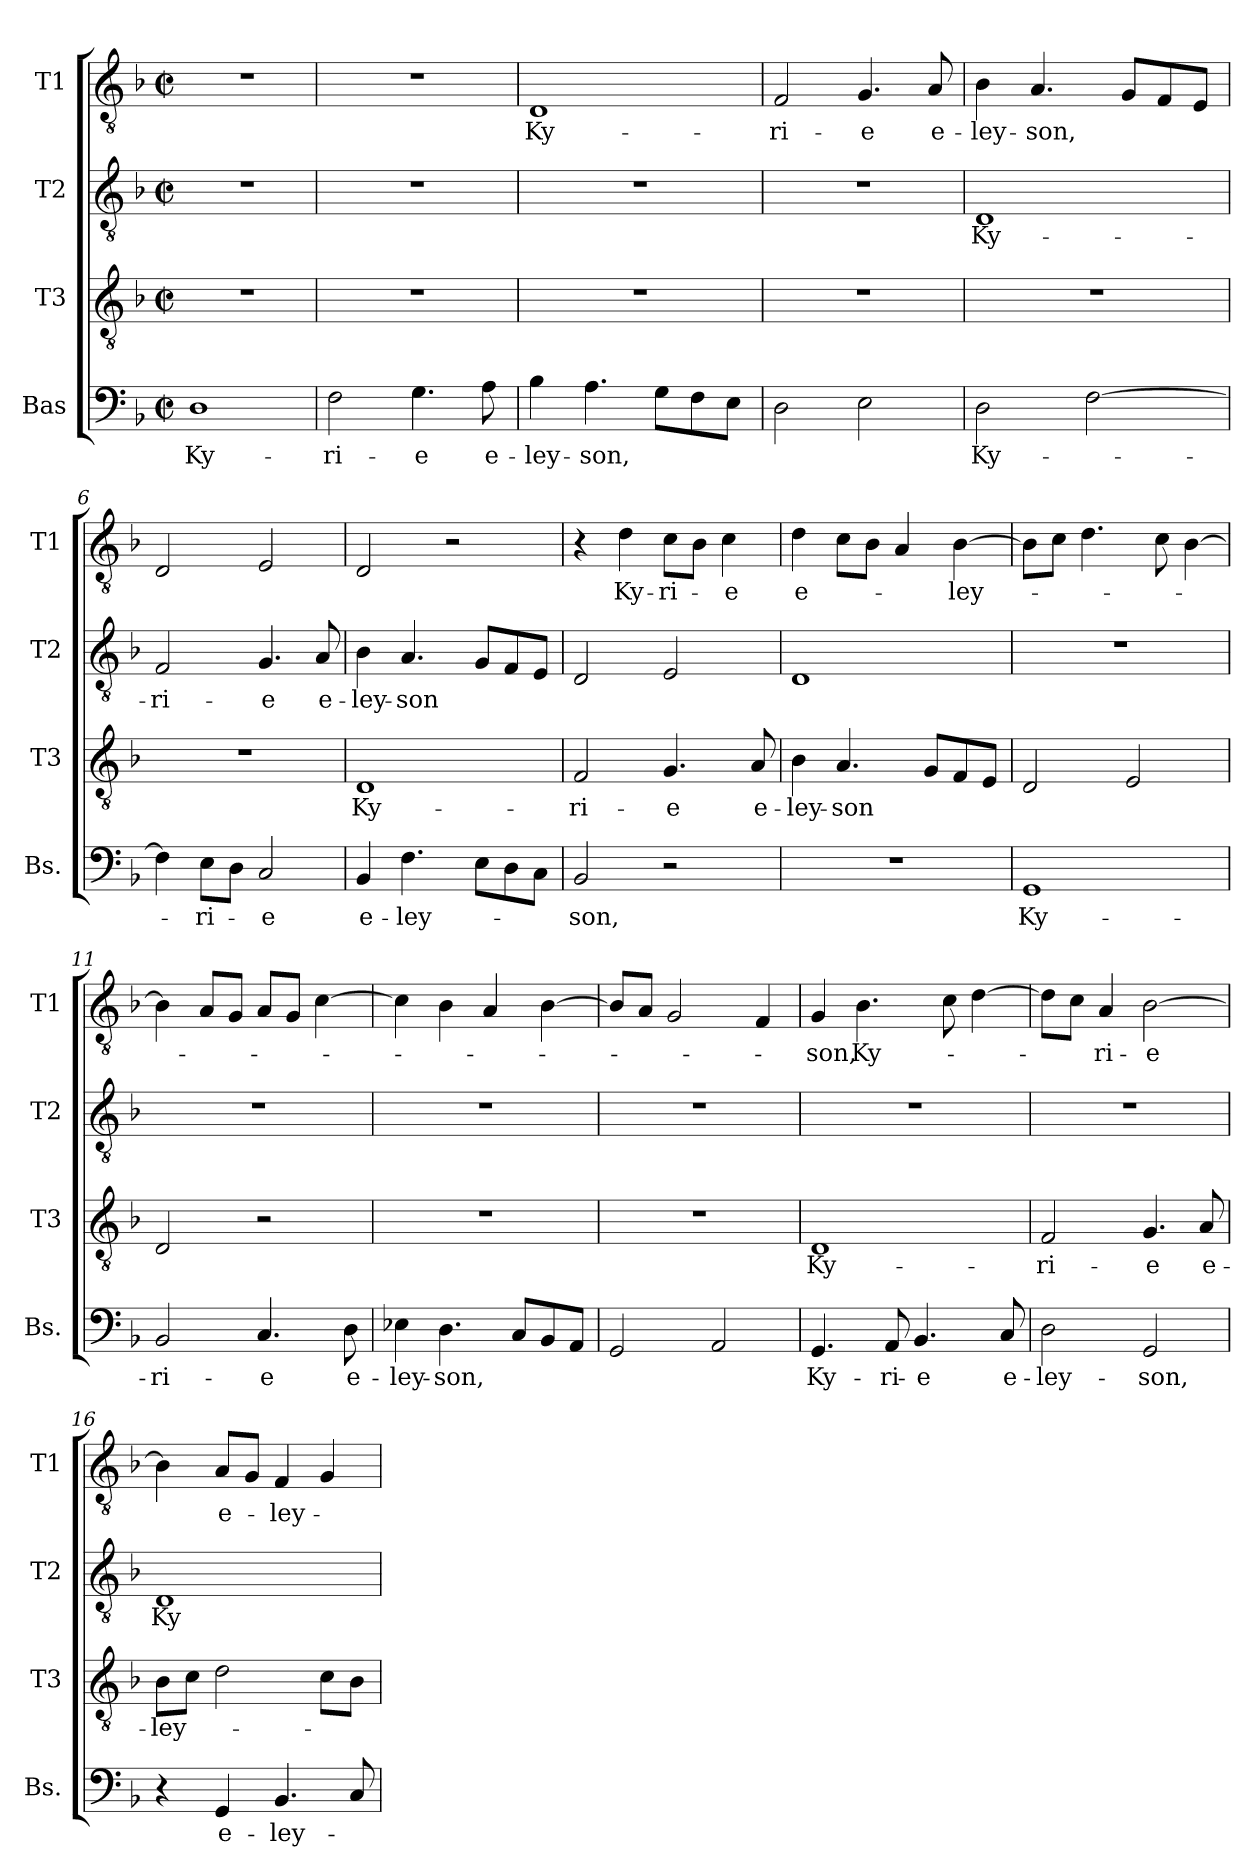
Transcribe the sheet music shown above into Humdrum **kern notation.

**kern	**text	**kern	**text	**kern	**text	**kern	**text
*part4	*part4	*part3	*part3	*part2	*part2	*part1	*part1
*staff4	*staff4	*staff3	*staff3	*staff2	*staff2	*staff1	*staff1
*I"Bas	*	*I"T3	*	*I"T2	*	*I"T1	*
*I'Bs.	*	*I'T3	*	*I'T2	*	*I'T1	*
*clefF4	*	*clefGv2	*	*clefGv2	*	*clefGv2	*
*k[b-]	*	*k[b-]	*	*k[b-]	*	*k[b-]	*
*M2/2	*	*M2/2	*	*M2/2	*	*M2/2	*
*met(c|)	*	*met(c|)	*	*met(c|)	*	*met(c|)	*
*MM110	*	*MM110	*	*MM110	*	*MM110	*
=1	=1	=1	=1	=1	=1	=1	=1
!	!LO:LY:b	!	!	!	!	!	!
1D	Ky-	1r	.	1r	.	1r	.
=2	=2	=2	=2	=2	=2	=2	=2
!	!LO:LY:b	!	!	!	!	!	!
2F\	-ri-	1r	.	1r	.	1r	.
!	!LO:LY:b	!	!	!	!	!	!
4.G\	-e	.	.	.	.	.	.
!	!LO:LY:b	!	!	!	!	!	!
8A\	e-	.	.	.	.	.	.
=3	=3	=3	=3	=3	=3	=3	=3
!	!LO:LY:b	!	!	!	!	!	!LO:LY:b
4B-\	-ley-	1r	.	1r	.	1D	Ky-
!	!LO:LY:b	!	!	!	!	!	!
4.A\	-son,	.	.	.	.	.	.
8G\L	.	.	.	.	.	.	.
8F\	.	.	.	.	.	.	.
8E\J	.	.	.	.	.	.	.
=4	=4	=4	=4	=4	=4	=4	=4
!	!	!	!	!	!	!	!LO:LY:b
2D\	.	1r	.	1r	.	2F/	-ri-
!	!	!	!	!	!	!	!LO:LY:b
2E\	.	.	.	.	.	4.G/	-e
!	!	!	!	!	!	!	!LO:LY:b
.	.	.	.	.	.	8A/	e-
=5	=5	=5	=5	=5	=5	=5	=5
!	!LO:LY:b	!	!	!	!LO:LY:b	!	!LO:LY:b
2D\	Ky-	1r	.	1D	Ky-	4B-\	-ley-
!	!	!	!	!	!	!	!LO:LY:b
.	.	.	.	.	.	4.A/	-son,
[2F\	.	.	.	.	.	.	.
.	.	.	.	.	.	8G/L	.
.	.	.	.	.	.	8F/	.
.	.	.	.	.	.	8E/J	.
=6	=6	=6	=6	=6	=6	=6	=6
!	!	!	!	!	!LO:LY:b	!	!
4F\]	.	1r	.	2F/	-ri-	2D/	.
!	!LO:LY:b	!	!	!	!	!	!
8E\L	-ri-	.	.	.	.	.	.
8D\J	.	.	.	.	.	.	.
!	!LO:LY:b	!	!	!	!LO:LY:b	!	!
2C/	-e	.	.	4.G/	-e	2E/	.
!	!	!	!	!	!LO:LY:b	!	!
.	.	.	.	8A/	e-	.	.
!!LO:LB:g=z
=7	=7	=7	=7	=7	=7	=7	=7
!	!LO:LY:b	!	!LO:LY:b	!	!LO:LY:b	!	!
4BB-/	e-	1D	Ky-	4B-\	-ley-	2D/	.
!	!LO:LY:b	!	!	!	!LO:LY:b	!	!
4.F\	-ley-	.	.	4.A/	-son	.	.
.	.	.	.	.	.	2r	.
8E\L	.	.	.	8G/L	.	.	.
8D\	.	.	.	8F/	.	.	.
8C\J	.	.	.	8E/J	.	.	.
=8	=8	=8	=8	=8	=8	=8	=8
!	!LO:LY:b	!	!LO:LY:b	!	!	!	!
2BB-/	-son,	2F/	-ri-	2D/	.	4r	.
!	!	!	!	!	!	!	!LO:LY:b
.	.	.	.	.	.	4d\	Ky-
!	!	!	!LO:LY:b	!	!	!	!LO:LY:b
2r	.	4.G/	-e	2E/	.	8c\L	-ri-
.	.	.	.	.	.	8B-\J	.
!	!	!	!	!	!	!	!LO:LY:b
.	.	.	.	.	.	4c\	-e
!	!	!	!LO:LY:b	!	!	!	!
.	.	8A/	e-	.	.	.	.
=9	=9	=9	=9	=9	=9	=9	=9
!	!	!	!LO:LY:b	!	!	!	!LO:LY:b
1r	.	4B-\	-ley-	1D	.	4d\	e-
!	!	!	!LO:LY:b	!	!	!	!
.	.	4.A/	-son	.	.	8c\L	.
.	.	.	.	.	.	8B-\J	.
.	.	.	.	.	.	4A/	.
.	.	8G/L	.	.	.	.	.
!	!	!	!	!	!	!	!LO:LY:b
.	.	8F/	.	.	.	[4B-\	-ley-
.	.	8E/J	.	.	.	.	.
=10	=10	=10	=10	=10	=10	=10	=10
!	!LO:LY:b	!	!	!	!	!	!
1GG	Ky-	2D/	.	1r	.	8B-\L]	.
.	.	.	.	.	.	8c\J	.
.	.	.	.	.	.	4.d\	.
.	.	2E/	.	.	.	.	.
.	.	.	.	.	.	8c\	.
.	.	.	.	.	.	[4B-\	.
=11	=11	=11	=11	=11	=11	=11	=11
!	!LO:LY:b	!	!	!	!	!	!
2BB-/	-ri-	2D/	.	1r	.	4B-\]	.
.	.	.	.	.	.	8A/L	.
.	.	.	.	.	.	8G/J	.
!	!LO:LY:b	!	!	!	!	!	!
4.C/	-e	2r	.	.	.	8A/L	.
.	.	.	.	.	.	8G/J	.
.	.	.	.	.	.	[4c\	.
!	!LO:LY:b	!	!	!	!	!	!
8D\	e-	.	.	.	.	.	.
!!LO:LB:g=z
=12	=12	=12	=12	=12	=12	=12	=12
!	!LO:LY:b	!	!	!	!	!	!
4E-X\	-ley-	1r	.	1r	.	4c\]	.
!	!LO:LY:b	!	!	!	!	!	!
4.D\	-son,	.	.	.	.	4B-\	.
.	.	.	.	.	.	4A/	.
8C/L	.	.	.	.	.	.	.
8BB-/	.	.	.	.	.	[4B-\	.
8AA/J	.	.	.	.	.	.	.
=13	=13	=13	=13	=13	=13	=13	=13
2GG/	.	1r	.	1r	.	8B-/L]	.
.	.	.	.	.	.	8A/J	.
.	.	.	.	.	.	2G/	.
2AA/	.	.	.	.	.	.	.
.	.	.	.	.	.	4F/	.
=14	=14	=14	=14	=14	=14	=14	=14
!	!LO:LY:b	!	!LO:LY:b	!	!	!	!LO:LY:b
4.GG/	Ky-	1D	Ky-	1r	.	4G/	-son,
!	!	!	!	!	!	!	!LO:LY:b
.	.	.	.	.	.	4.B-\	Ky-
!	!LO:LY:b	!	!	!	!	!	!
8AA/	-ri-	.	.	.	.	.	.
!	!LO:LY:b	!	!	!	!	!	!
4.BB-/	-e	.	.	.	.	.	.
.	.	.	.	.	.	8c\	.
.	.	.	.	.	.	[4d\	.
!	!LO:LY:b	!	!	!	!	!	!
8C/	e-	.	.	.	.	.	.
=15	=15	=15	=15	=15	=15	=15	=15
!	!LO:LY:b	!	!LO:LY:b	!	!	!	!
2D\	-ley-	2F/	-ri-	1r	.	8d\L]	.
.	.	.	.	.	.	8c\J	.
!	!	!	!	!	!	!	!LO:LY:b
.	.	.	.	.	.	4A/	-ri-
!	!LO:LY:b	!	!LO:LY:b	!	!	!	!LO:LY:b
2GG/	-son,	4.G/	-e	.	.	[2B-\	-e
!	!	!	!LO:LY:b	!	!	!	!
.	.	8A/	e-	.	.	.	.
=16	=16	=16	=16	=16	=16	=16	=16
!	!	!	!LO:LY:b	!	!LO:LY:b	!	!
4r	.	8B-\L	-ley-	1D	Ky-	4B-\]	.
.	.	8c\J	.	.	.	.	.
!	!LO:LY:b	!	!	!	!	!	!LO:LY:b
4GG/	e-	2d\	.	.	.	8A/L	e-
.	.	.	.	.	.	8G/J	.
!	!LO:LY:b	!	!	!	!	!	!LO:LY:b
4.BB-/	-ley-	.	.	.	.	4F/	-ley-
.	.	8c\L	.	.	.	4G/	.
8C/	.	8B-\J	.	.	.	.	.
=	=	=	=	=	=	=	=
*-	*-	*-	*-	*-	*-	*-	*-
